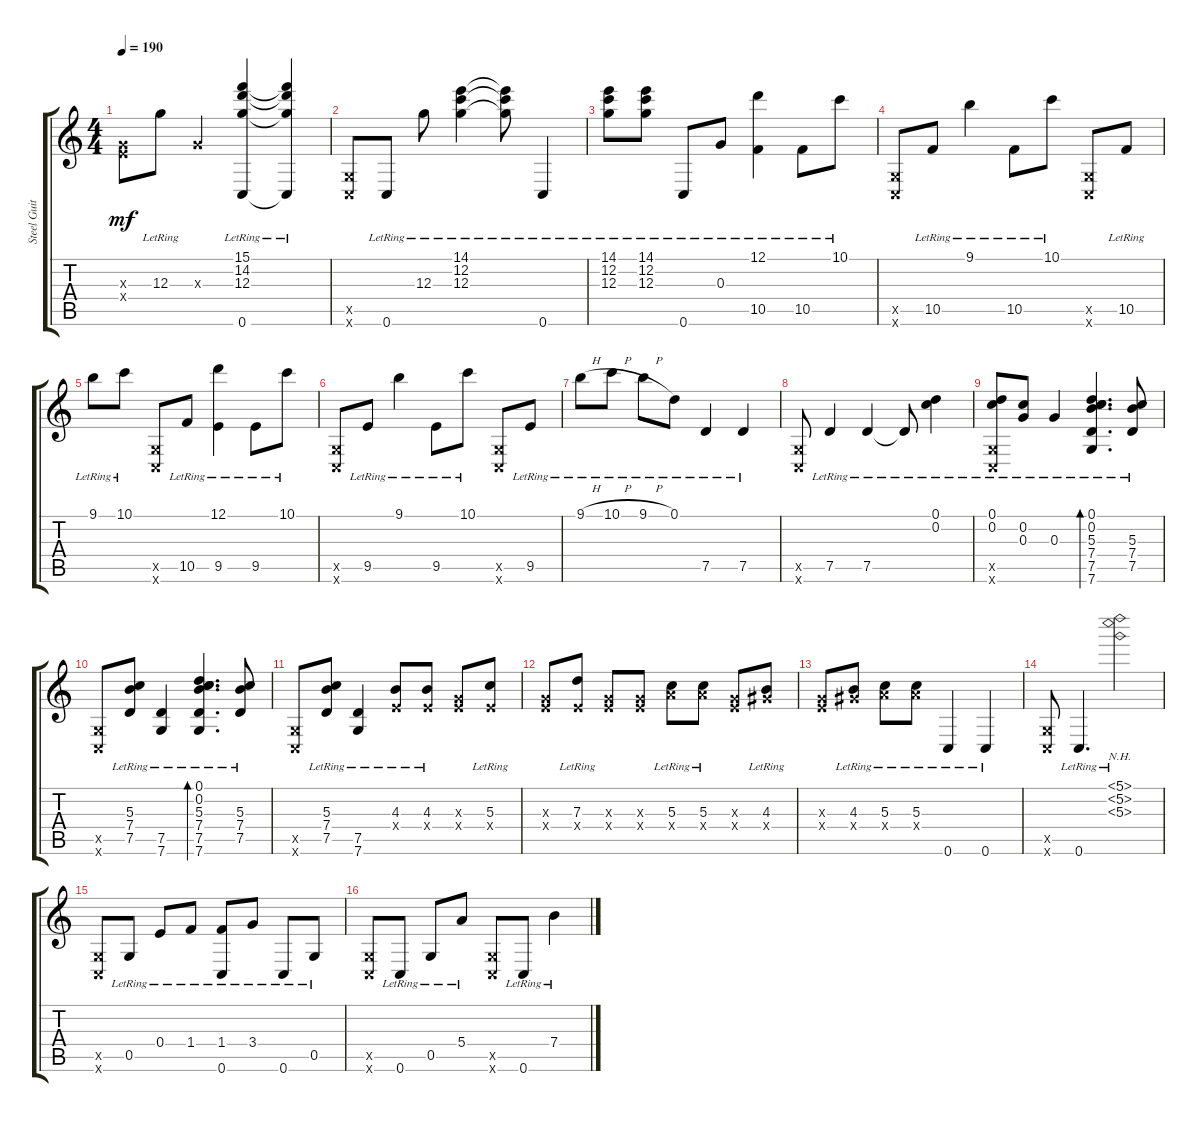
\track ("Steel Guitar" "Steel Guit") {instrument acousticguitarsteel}
\staff {score tabs}
\tuning (D4 C4 G3 E3 G2 C2) {hide}
\ts (4 4)
\tempo 190
\clef g2
\ks c
(0.3{x} 0.4{x}).8{dy mf} 12.3{lr}.8 0.3{x}.4 (15.1{lr} 14.2{lr} 12.3{lr} 0.6{lr}).4 (15.1{lr t} 14.2{lr t} 12.3{lr t} 0.6{lr t}).4 |
(0.5{x} 0.6{x}).8 0.6{lr}.8 12.3{lr}.8 (14.1{lr} 12.2{lr} 12.3{lr}).4 (14.1{lr t} 12.2{lr t} 12.3{lr t}).8 0.6{lr}.4 |
(14.1{lr} 12.2{lr} 12.3{lr}).8 (14.1{lr} 12.2{lr} 12.3{lr}).8 0.6{lr}.8 0.3{lr}.8 (12.1{lr} 10.5{lr}).4 10.5{lr}.8 10.1{lr}.8 |
(0.5{x} 0.6{x}).8 10.5{lr}.8 9.1{lr}.4 10.5{lr}.8 10.1{lr}.8 (0.5{x} 0.6{x}).8 10.5{lr}.8 |
9.1{lr}.8 10.1{lr}.8 (0.5{x} 0.6{x}).8 10.5{lr}.8 (12.1{lr} 9.5{lr}).4 9.5{lr}.8 10.1{lr}.8 |
(0.5{x} 0.6{x}).8 9.5{lr}.8 9.1{lr}.4 9.5{lr}.8 10.1{lr}.8 (0.5{x} 0.6{x}).8 9.5{lr}.8 |
9.1{h lr}.8 10.1{h lr}.8 9.1{h lr}.8 0.1{lr}.8 7.5{lr}.4 7.5{lr}.4 |
(0.5{x} 0.6{x}).8 7.5{lr}.4 7.5{lr}.4 7.5{lr t}.8 (0.1{lr} 0.2{lr}).4 |
(0.1{lr} 0.2{lr} 0.5{x} 0.6{x}).8 (0.2{lr} 0.3{lr}).8 0.3{lr}.4 (0.1{lr} 0.2{lr} 5.3{lr} 7.4{lr} 7.5{lr} 7.6{lr}).4{d bd 60} (5.3{lr} 7.4{lr} 7.5{lr}).8 |
(0.5{x} 0.6{x}).8 (5.3{lr} 7.4{lr} 7.5{lr}).8 (7.5{lr} 7.6{lr}).4 (0.1{lr} 0.2{lr} 5.3{lr} 7.4{lr} 7.5{lr} 7.6{lr}).4{d bd 60} (5.3{lr} 7.4{lr} 7.5{lr}).8 |
(0.5{x} 0.6{x}).8 (5.3{lr} 7.4{lr} 7.5{lr}).8 (7.5{lr} 7.6{lr}).4 (4.3{lr} 0.4{x}).8 (4.3{lr} 0.4{x}).8 (0.3{x} 0.4{x}).8 (5.3{lr} 0.4{x}).8 |
(0.3{x} 0.4{x}).8 (7.3{lr} 0.4{x}).8 (0.3{x} 0.4{x}).8 (0.3{x} 0.4{x}).8 (5.3{lr} 5.4{x}).8 (5.3{lr} 5.4{x}).8 (0.3{x} 0.4{x}).8 (4.3{lr} 4.4{x}).8 |
(0.3{x} 0.4{x}).8 (4.3{lr} 4.4{x}).8 (5.3{lr} 5.4{x}).8 (5.3{lr} 5.4{x}).8 0.6{lr}.4 0.6{lr}.4 |
(0.5{x} 0.6{x}).8 0.6{lr}.4{d} (5.1{nh lr} 5.2{nh lr} 5.3{nh lr}).2 |
(0.5{x} 0.6{x}).8 0.5{lr}.8 0.4{lr}.8 1.4{lr}.8 (1.4{lr} 0.6{lr}).8 3.4{lr}.8 0.6{lr}.8 0.5{lr}.8 |
(0.5{x} 0.6{x}).8 0.6{lr}.8 0.5{lr}.8 5.4{lr}.8 (0.5{x} 0.6{x}).8 0.6{lr}.8 7.4{lr}.4
